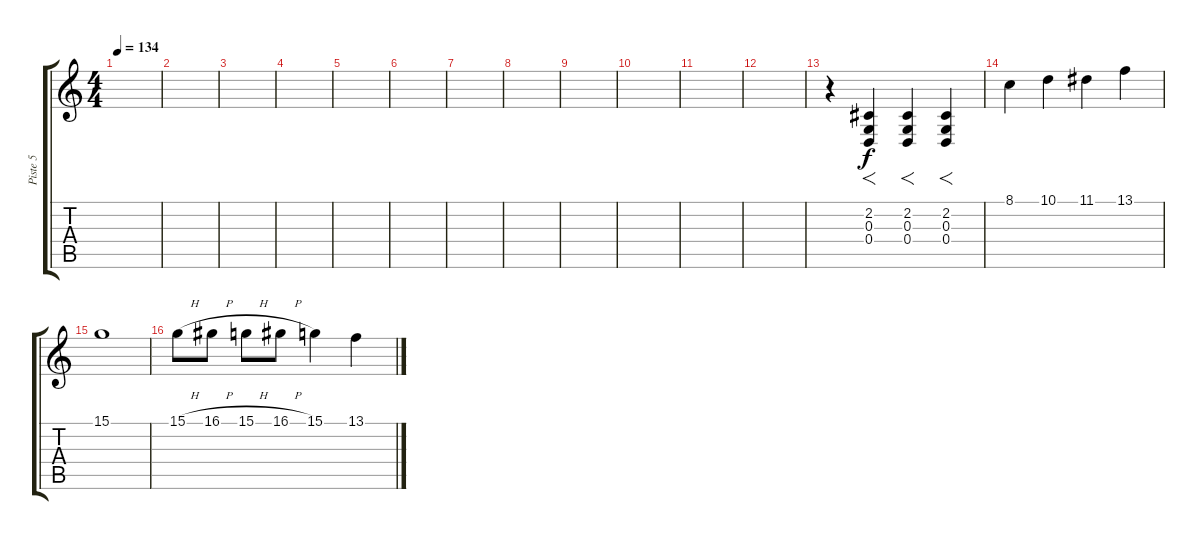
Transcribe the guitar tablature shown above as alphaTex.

\track ("Piste 5" "Piste 5") {instrument birdtweet}
\staff {score tabs}
\tuning (E4 B3 G3 D3 A2 E2) {hide}
\ts (4 4)
\tempo 134
\clef g2
\ks c
|
|
|
|
|
|
|
|
|
|
|
|
r.4{volume 16} (2.2 0.3 0.4).4{f} (2.2 0.3 0.4).4{f} (2.2 0.3 0.4).4{f} |
8.1.4{instrument electricpiano1} 10.1.4 11.1.4 13.1.4 |
15.1.1 |
15.1{h}.8{instrument electricpiano1} 16.1{h}.8 15.1{h}.8 16.1{h}.8 15.1.4 13.1.4
